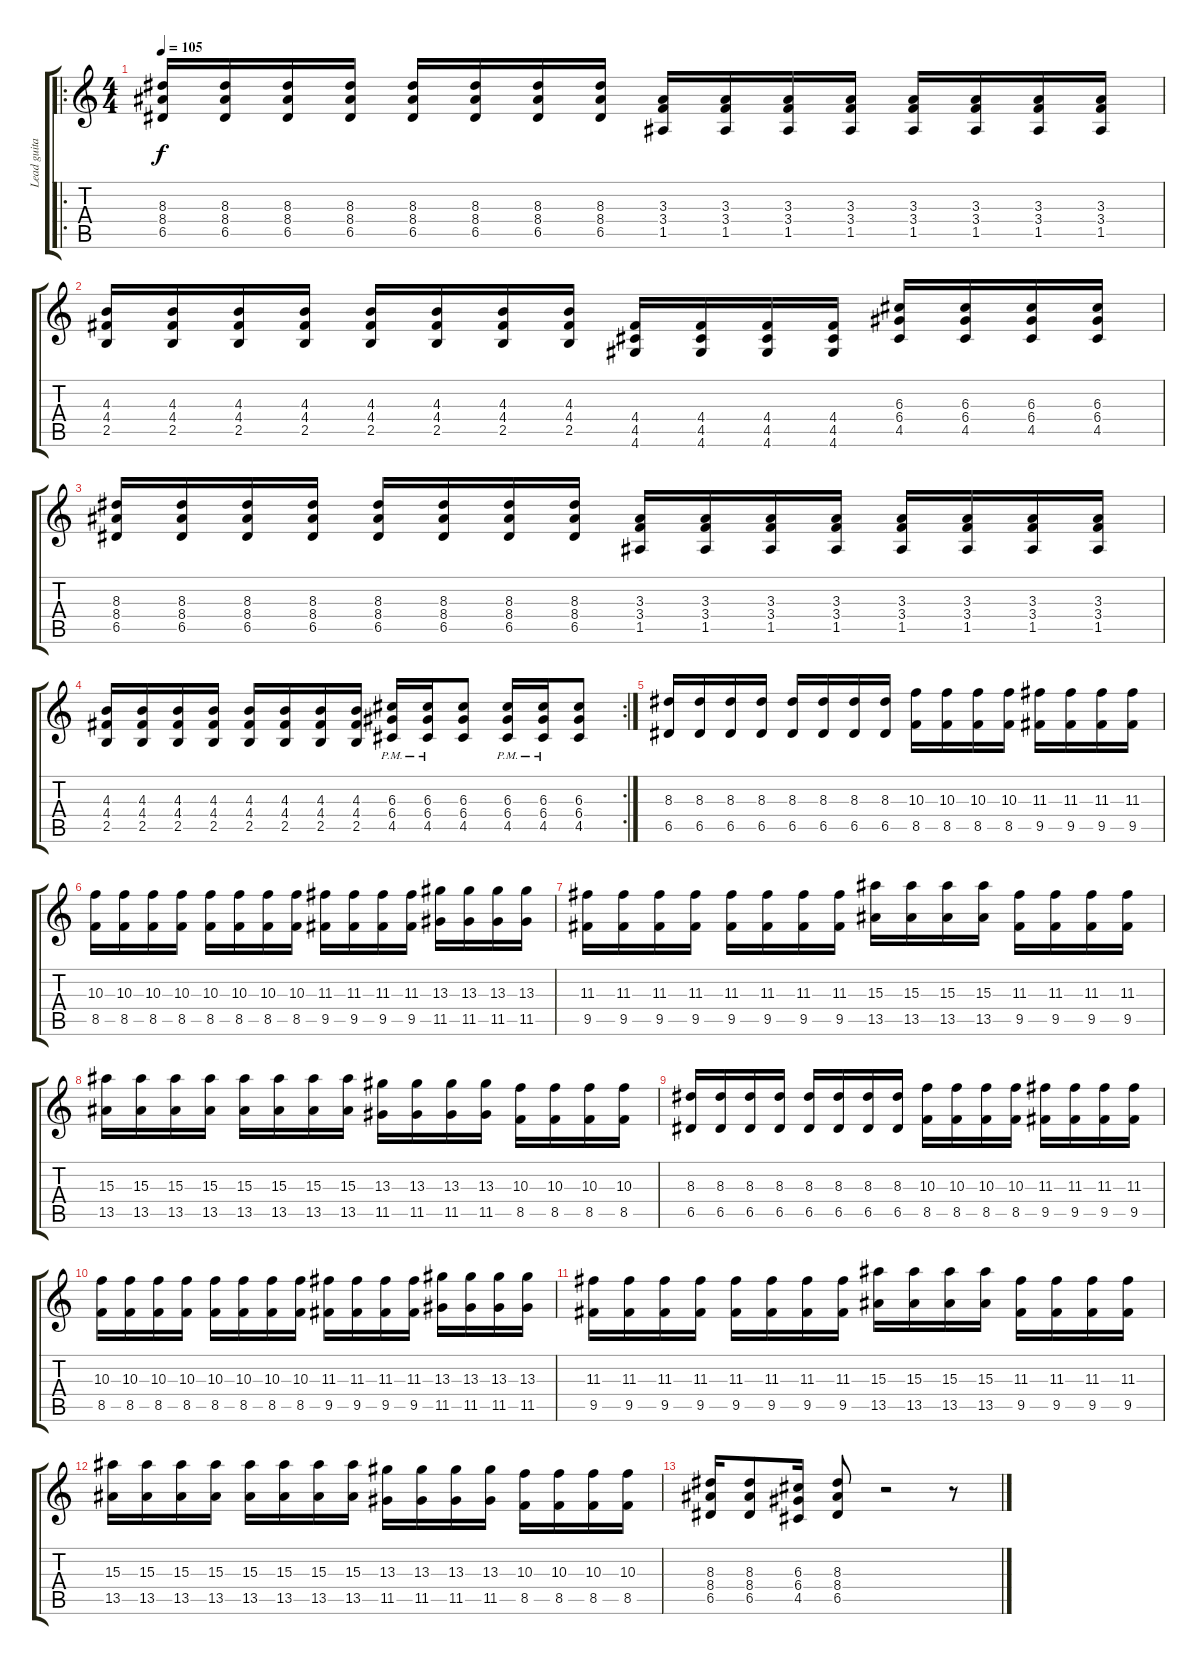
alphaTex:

\track ("Lead guitar" "Lead guita") {instrument overdrivenguitar}
\staff {score tabs}
\tuning (E4 B3 G3 D3 A2 E2) {hide}
\ro
\ts (4 4)
\tempo 105
\clef g2
\ks c
(8.3 8.4 6.5).16{dy f} (8.3 8.4 6.5).16 (8.3 8.4 6.5).16 (8.3 8.4 6.5).16 (8.3 8.4 6.5).16 (8.3 8.4 6.5).16 (8.3 8.4 6.5).16 (8.3 8.4 6.5).16 (3.3 3.4 1.5).16 (3.3 3.4 1.5).16 (3.3 3.4 1.5).16 (3.3 3.4 1.5).16 (3.3 3.4 1.5).16 (3.3 3.4 1.5).16 (3.3 3.4 1.5).16 (3.3 3.4 1.5).16 |
(4.3 4.4 2.5).16 (4.3 4.4 2.5).16 (4.3 4.4 2.5).16 (4.3 4.4 2.5).16 (4.3 4.4 2.5).16 (4.3 4.4 2.5).16 (4.3 4.4 2.5).16 (4.3 4.4 2.5).16 (4.4 4.5 4.6).16 (4.4 4.5 4.6).16 (4.4 4.5 4.6).16 (4.4 4.5 4.6).16 (6.3 6.4 4.5).16 (6.3 6.4 4.5).16 (6.3 6.4 4.5).16 (6.3 6.4 4.5).16 |
(8.3 8.4 6.5).16 (8.3 8.4 6.5).16 (8.3 8.4 6.5).16 (8.3 8.4 6.5).16 (8.3 8.4 6.5).16 (8.3 8.4 6.5).16 (8.3 8.4 6.5).16 (8.3 8.4 6.5).16 (3.3 3.4 1.5).16 (3.3 3.4 1.5).16 (3.3 3.4 1.5).16 (3.3 3.4 1.5).16 (3.3 3.4 1.5).16 (3.3 3.4 1.5).16 (3.3 3.4 1.5).16 (3.3 3.4 1.5).16 |
\rc 2
(4.3 4.4 2.5).16 (4.3 4.4 2.5).16 (4.3 4.4 2.5).16 (4.3 4.4 2.5).16 (4.3 4.4 2.5).16 (4.3 4.4 2.5).16 (4.3 4.4 2.5).16 (4.3 4.4 2.5).16 (6.3{pm} 6.4{pm} 4.5{pm}).16 (6.3{pm} 6.4{pm} 4.5{pm}).16 (6.3 6.4 4.5).8 (6.3{pm} 6.4{pm} 4.5{pm}).16 (6.3{pm} 6.4{pm} 4.5{pm}).16 (6.3 6.4 4.5).8 |
(8.3 6.5).16 (8.3 6.5).16 (8.3 6.5).16 (8.3 6.5).16 (8.3 6.5).16 (8.3 6.5).16 (8.3 6.5).16 (8.3 6.5).16 (10.3 8.5).16 (10.3 8.5).16 (10.3 8.5).16 (10.3 8.5).16 (11.3 9.5).16 (11.3 9.5).16 (11.3 9.5).16 (11.3 9.5).16 |
(10.3 8.5).16 (10.3 8.5).16 (10.3 8.5).16 (10.3 8.5).16 (10.3 8.5).16 (10.3 8.5).16 (10.3 8.5).16 (10.3 8.5).16 (11.3 9.5).16 (11.3 9.5).16 (11.3 9.5).16 (11.3 9.5).16 (13.3 11.5).16 (13.3 11.5).16 (13.3 11.5).16 (13.3 11.5).16 |
(11.3 9.5).16 (11.3 9.5).16 (11.3 9.5).16 (11.3 9.5).16 (11.3 9.5).16 (11.3 9.5).16 (11.3 9.5).16 (11.3 9.5).16 (15.3 13.5).16 (15.3 13.5).16 (15.3 13.5).16 (15.3 13.5).16 (11.3 9.5).16 (11.3 9.5).16 (11.3 9.5).16 (11.3 9.5).16 |
(15.3 13.5).16 (15.3 13.5).16 (15.3 13.5).16 (15.3 13.5).16 (15.3 13.5).16 (15.3 13.5).16 (15.3 13.5).16 (15.3 13.5).16 (13.3 11.5).16 (13.3 11.5).16 (13.3 11.5).16 (13.3 11.5).16 (10.3 8.5).16 (10.3 8.5).16 (10.3 8.5).16 (10.3 8.5).16 |
(8.3 6.5).16 (8.3 6.5).16 (8.3 6.5).16 (8.3 6.5).16 (8.3 6.5).16 (8.3 6.5).16 (8.3 6.5).16 (8.3 6.5).16 (10.3 8.5).16 (10.3 8.5).16 (10.3 8.5).16 (10.3 8.5).16 (11.3 9.5).16 (11.3 9.5).16 (11.3 9.5).16 (11.3 9.5).16 |
(10.3 8.5).16 (10.3 8.5).16 (10.3 8.5).16 (10.3 8.5).16 (10.3 8.5).16 (10.3 8.5).16 (10.3 8.5).16 (10.3 8.5).16 (11.3 9.5).16 (11.3 9.5).16 (11.3 9.5).16 (11.3 9.5).16 (13.3 11.5).16 (13.3 11.5).16 (13.3 11.5).16 (13.3 11.5).16 |
(11.3 9.5).16 (11.3 9.5).16 (11.3 9.5).16 (11.3 9.5).16 (11.3 9.5).16 (11.3 9.5).16 (11.3 9.5).16 (11.3 9.5).16 (15.3 13.5).16 (15.3 13.5).16 (15.3 13.5).16 (15.3 13.5).16 (11.3 9.5).16 (11.3 9.5).16 (11.3 9.5).16 (11.3 9.5).16 |
(15.3 13.5).16 (15.3 13.5).16 (15.3 13.5).16 (15.3 13.5).16 (15.3 13.5).16 (15.3 13.5).16 (15.3 13.5).16 (15.3 13.5).16 (13.3 11.5).16 (13.3 11.5).16 (13.3 11.5).16 (13.3 11.5).16 (10.3 8.5).16 (10.3 8.5).16 (10.3 8.5).16 (10.3 8.5).16 |
(8.3 8.4 6.5).16 (8.3 8.4 6.5).8 (6.3 6.4 4.5).16 (8.3 8.4 6.5).8 r.2 r.8
